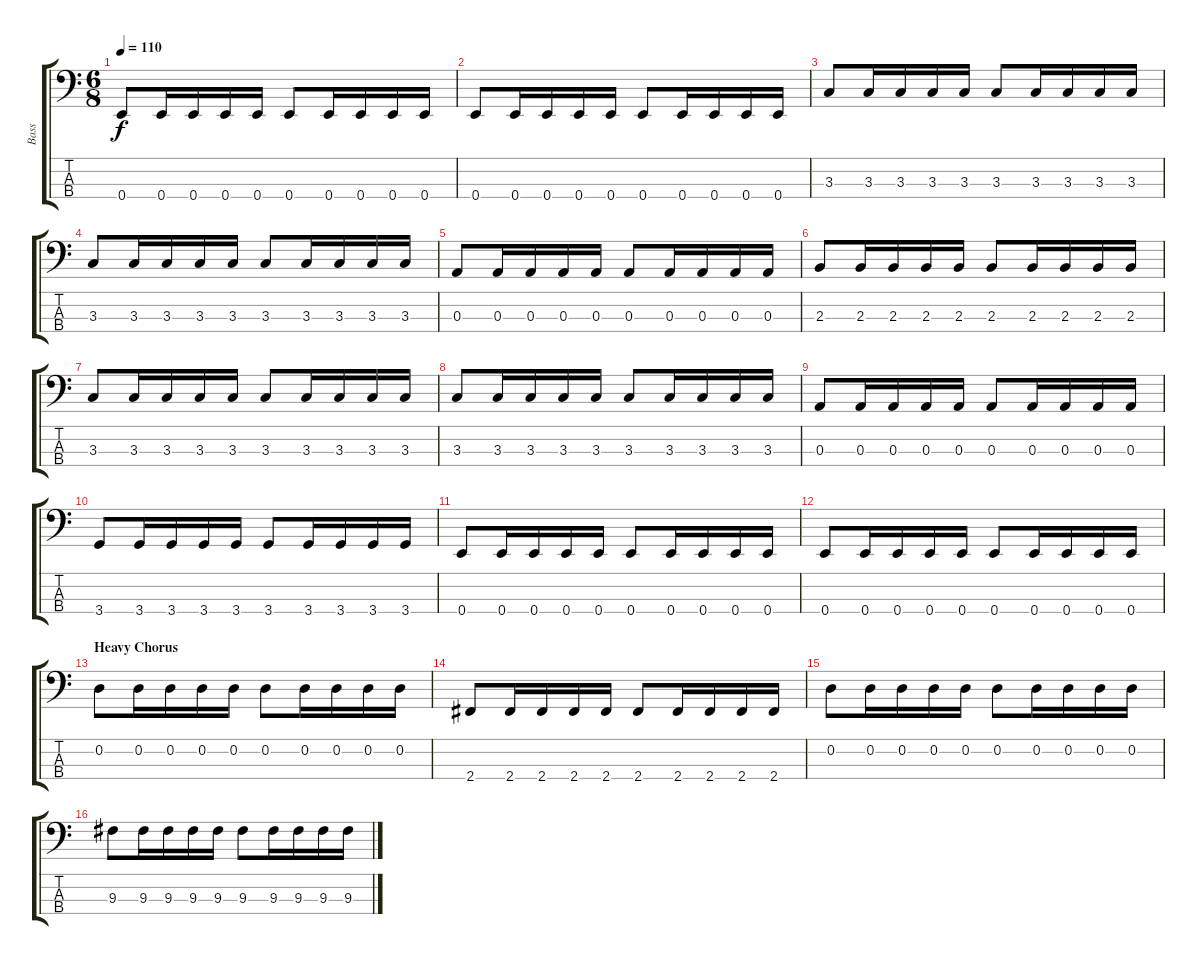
\track ("Bass" "Bass") {instrument electricbasspick}
\staff {score tabs}
\tuning (G2 D2 A1 E1) {hide}
\ts (6 8)
\tempo 110
\clef f4
\ks c
0.4.8{dy f} 0.4.16 0.4.16 0.4.16 0.4.16 0.4.8 0.4.16 0.4.16 0.4.16 0.4.16 |
0.4.8 0.4.16 0.4.16 0.4.16 0.4.16 0.4.8 0.4.16 0.4.16 0.4.16 0.4.16 |
3.3.8 3.3.16 3.3.16 3.3.16 3.3.16 3.3.8 3.3.16 3.3.16 3.3.16 3.3.16 |
3.3.8 3.3.16 3.3.16 3.3.16 3.3.16 3.3.8 3.3.16 3.3.16 3.3.16 3.3.16 |
0.3.8 0.3.16 0.3.16 0.3.16 0.3.16 0.3.8 0.3.16 0.3.16 0.3.16 0.3.16 |
2.3.8 2.3.16 2.3.16 2.3.16 2.3.16 2.3.8 2.3.16 2.3.16 2.3.16 2.3.16 |
3.3.8 3.3.16 3.3.16 3.3.16 3.3.16 3.3.8 3.3.16 3.3.16 3.3.16 3.3.16 |
3.3.8 3.3.16 3.3.16 3.3.16 3.3.16 3.3.8 3.3.16 3.3.16 3.3.16 3.3.16 |
0.3.8 0.3.16 0.3.16 0.3.16 0.3.16 0.3.8 0.3.16 0.3.16 0.3.16 0.3.16 |
3.4.8 3.4.16 3.4.16 3.4.16 3.4.16 3.4.8 3.4.16 3.4.16 3.4.16 3.4.16 |
0.4.8 0.4.16 0.4.16 0.4.16 0.4.16 0.4.8 0.4.16 0.4.16 0.4.16 0.4.16 |
0.4.8 0.4.16 0.4.16 0.4.16 0.4.16 0.4.8 0.4.16 0.4.16 0.4.16 0.4.16 |
\section ("" "Heavy Chorus")
0.2.8 0.2.16 0.2.16 0.2.16 0.2.16 0.2.8 0.2.16 0.2.16 0.2.16 0.2.16 |
2.4.8 2.4.16 2.4.16 2.4.16 2.4.16 2.4.8 2.4.16 2.4.16 2.4.16 2.4.16 |
0.2.8 0.2.16 0.2.16 0.2.16 0.2.16 0.2.8 0.2.16 0.2.16 0.2.16 0.2.16 |
9.3.8 9.3.16 9.3.16 9.3.16 9.3.16 9.3.8 9.3.16 9.3.16 9.3.16 9.3.16
